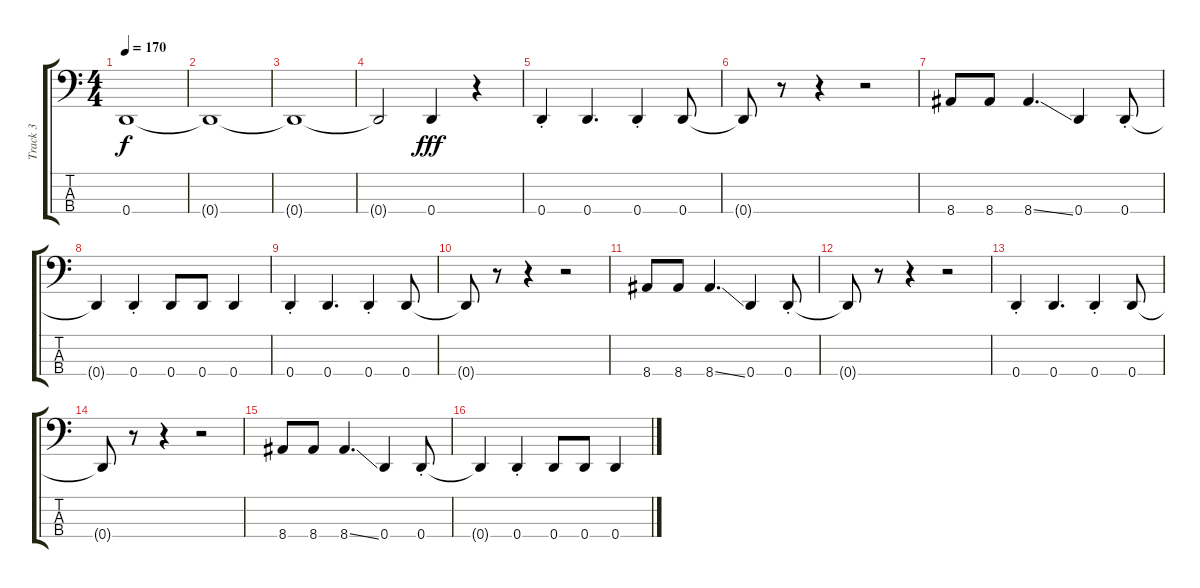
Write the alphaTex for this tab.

\track ("Track 3" "Track 3") {instrument electricbasspick}
\staff {score tabs}
\tuning (G2 D2 A1 D1) {hide}
\ts (4 4)
\tempo 170
\clef f4
\ks c
0.4.1{dy f} |
0.4{t}.1 |
0.4{t}.1 |
0.4{t}.2 0.4.4{dy fff} r.4 |
0.4{st}.4 0.4.4{d} 0.4{st}.4 0.4.8 |
0.4{t}.8 r.8 r.4 r.2 |
8.4.8 8.4.8 8.4{ss}.4{d} 0.4.4 0.4{st}.8 |
0.4{t}.4 0.4{st}.4 0.4.8 0.4.8 0.4.4 |
0.4{st}.4 0.4.4{d} 0.4{st}.4 0.4.8 |
0.4{t}.8 r.8 r.4 r.2 |
8.4.8 8.4.8 8.4{ss}.4{d} 0.4.4 0.4{st}.8 |
0.4{t}.8 r.8 r.4 r.2 |
0.4{st}.4 0.4.4{d} 0.4{st}.4 0.4.8 |
0.4{t}.8 r.8 r.4 r.2 |
8.4.8 8.4.8 8.4{ss}.4{d} 0.4.4 0.4{st}.8 |
0.4{t}.4 0.4{st}.4 0.4.8 0.4.8 0.4.4
